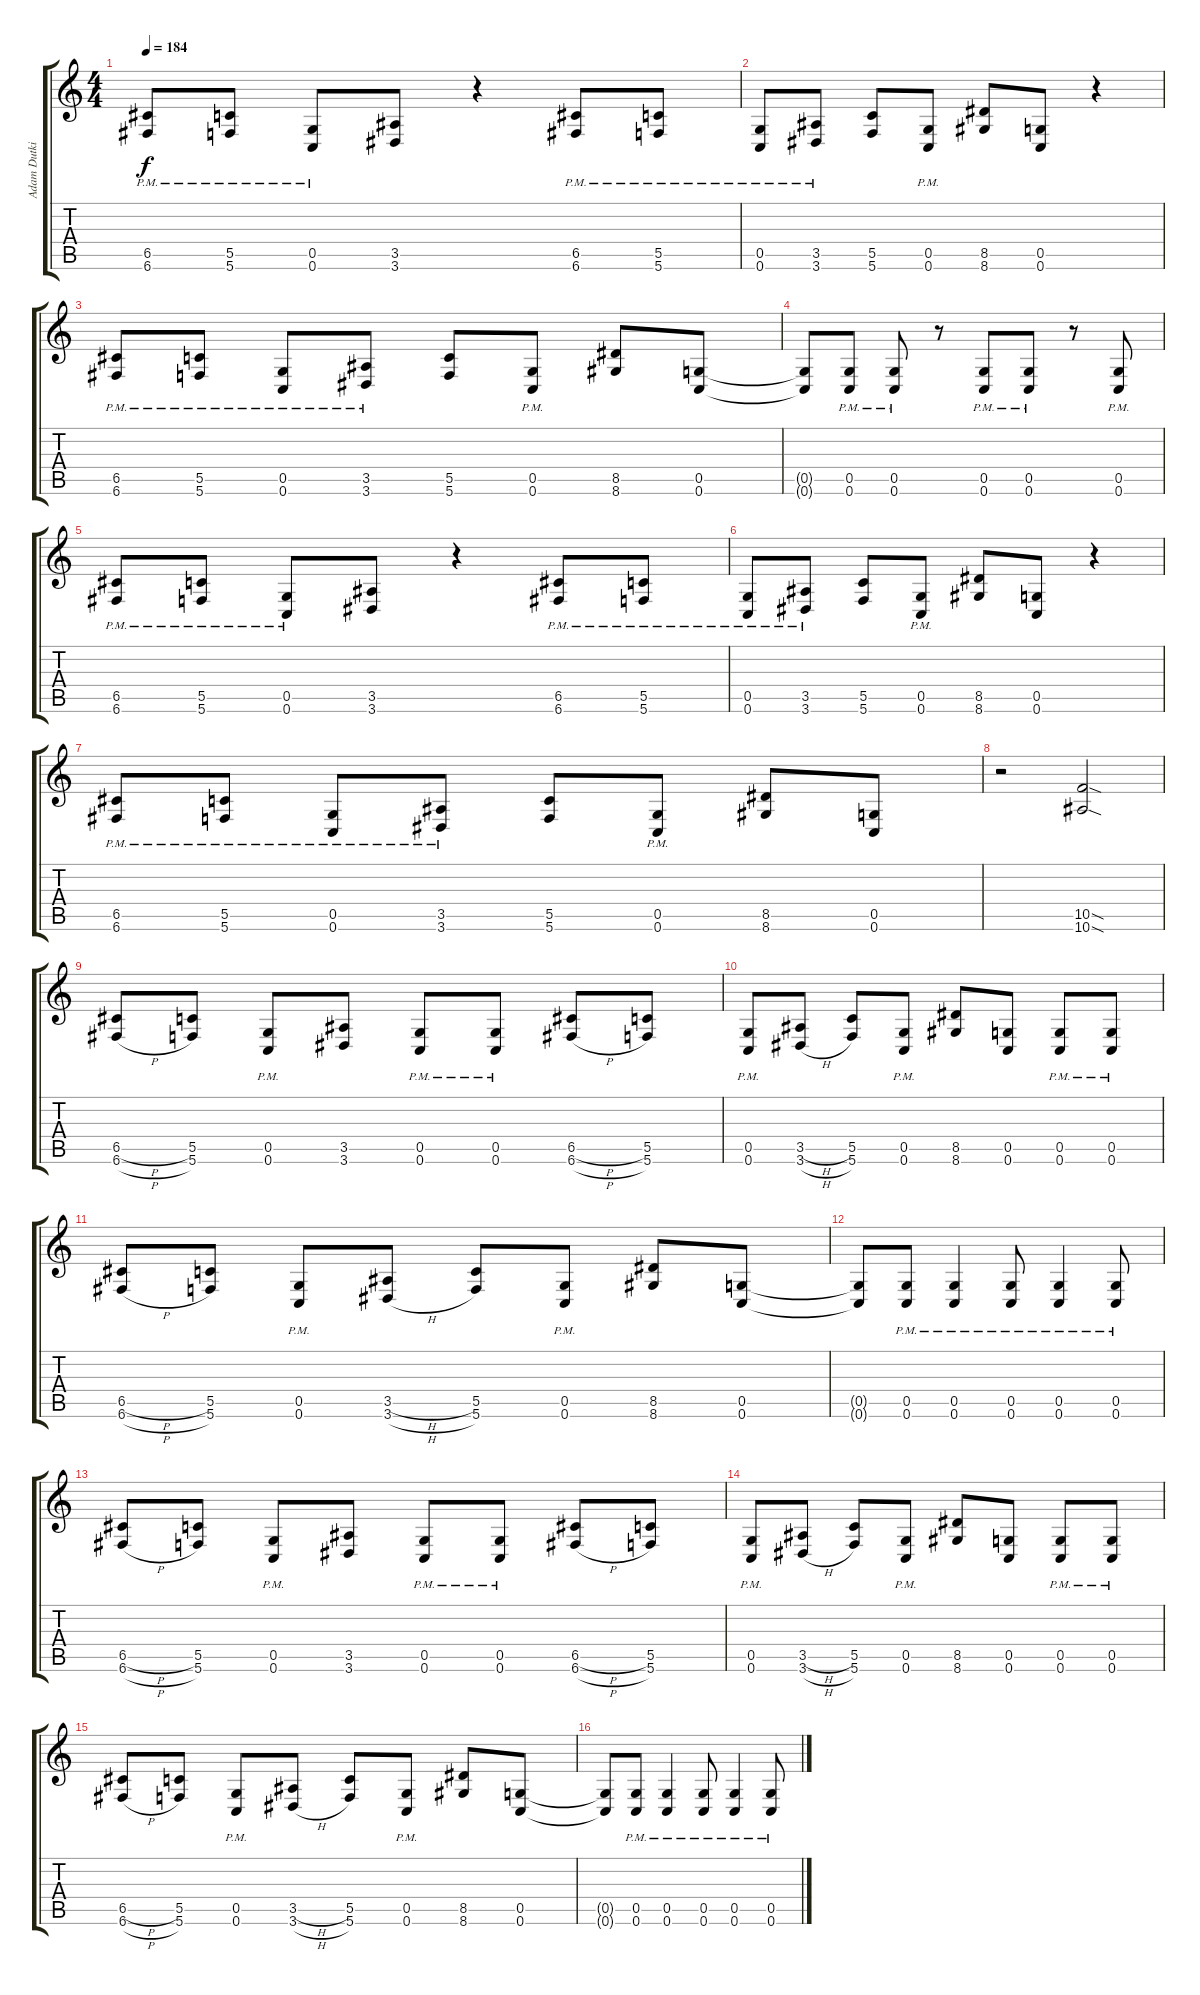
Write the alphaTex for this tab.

\track ("Adam Dutkiwiecz" "Adam Dutki") {instrument distortionguitar}
\staff {score tabs}
\tuning (D4 A3 F3 C3 G2 C2) {hide}
\ts (4 4)
\tempo 184
\clef g2
\ks c
(6.5{pm} 6.6{pm}).8{dy f instrument distortionguitar} (5.5{pm} 5.6{pm}).8 (0.5{pm} 0.6{pm}).8 (3.5 3.6).8 r.4 (6.5{pm} 6.6{pm}).8 (5.5{pm} 5.6{pm}).8 |
(0.5{pm} 0.6{pm}).8 (3.5{pm} 3.6{pm}).8 (5.5 5.6).8 (0.5{pm} 0.6{pm}).8 (8.5 8.6).8 (0.5 0.6).8 r.4 |
(6.5{pm} 6.6{pm}).8 (5.5{pm} 5.6{pm}).8 (0.5{pm} 0.6{pm}).8 (3.5{pm} 3.6{pm}).8 (5.5 5.6).8 (0.5{pm} 0.6{pm}).8 (8.5 8.6).8 (0.5 0.6).8 |
(0.5{t} 0.6{t}).8 (0.5{pm} 0.6{pm}).8 (0.5{pm} 0.6{pm}).8 r.8 (0.5{pm} 0.6{pm}).8 (0.5{pm} 0.6{pm}).8 r.8 (0.5{pm} 0.6{pm}).8 |
(6.5{pm} 6.6{pm}).8 (5.5{pm} 5.6{pm}).8 (0.5{pm} 0.6{pm}).8 (3.5 3.6).8 r.4 (6.5{pm} 6.6{pm}).8 (5.5{pm} 5.6{pm}).8 |
(0.5{pm} 0.6{pm}).8 (3.5{pm} 3.6{pm}).8 (5.5 5.6).8 (0.5{pm} 0.6{pm}).8 (8.5 8.6).8 (0.5 0.6).8 r.4 |
(6.5{pm} 6.6{pm}).8 (5.5{pm} 5.6{pm}).8 (0.5{pm} 0.6{pm}).8 (3.5{pm} 3.6{pm}).8 (5.5 5.6).8 (0.5{pm} 0.6{pm}).8 (8.5 8.6).8 (0.5 0.6).8 |
r.2 (10.5{sod} 10.6{sod}).2 |
(6.5{h} 6.6{h}).8 (5.5 5.6).8 (0.5{pm} 0.6{pm}).8 (3.5 3.6).8 (0.5{pm} 0.6{pm}).8 (0.5{pm} 0.6{pm}).8 (6.5{h} 6.6{h}).8 (5.5 5.6).8 |
(0.5{pm} 0.6{pm}).8 (3.5{h} 3.6{h}).8 (5.5 5.6).8 (0.5{pm} 0.6{pm}).8 (8.5 8.6).8 (0.5 0.6).8 (0.5{pm} 0.6{pm}).8 (0.5{pm} 0.6{pm}).8 |
(6.5{h} 6.6{h}).8 (5.5 5.6).8 (0.5{pm} 0.6{pm}).8 (3.5{h} 3.6{h}).8 (5.5 5.6).8 (0.5{pm} 0.6{pm}).8 (8.5 8.6).8 (0.5 0.6).8 |
(0.5{t} 0.6{t}).8 (0.5{pm} 0.6{pm}).8 (0.5{pm} 0.6{pm}).4 (0.5{pm} 0.6{pm}).8 (0.5{pm} 0.6{pm}).4 (0.5{pm} 0.6{pm}).8 |
(6.5{h} 6.6{h}).8 (5.5 5.6).8 (0.5{pm} 0.6{pm}).8 (3.5 3.6).8 (0.5{pm} 0.6{pm}).8 (0.5{pm} 0.6{pm}).8 (6.5{h} 6.6{h}).8 (5.5 5.6).8 |
(0.5{pm} 0.6{pm}).8 (3.5{h} 3.6{h}).8 (5.5 5.6).8 (0.5{pm} 0.6{pm}).8 (8.5 8.6).8 (0.5 0.6).8 (0.5{pm} 0.6{pm}).8 (0.5{pm} 0.6{pm}).8 |
(6.5{h} 6.6{h}).8 (5.5 5.6).8 (0.5{pm} 0.6{pm}).8 (3.5{h} 3.6{h}).8 (5.5 5.6).8 (0.5{pm} 0.6{pm}).8 (8.5 8.6).8 (0.5 0.6).8 |
(0.5{t} 0.6{t}).8 (0.5{pm} 0.6{pm}).8 (0.5{pm} 0.6{pm}).4 (0.5{pm} 0.6{pm}).8 (0.5{pm} 0.6{pm}).4 (0.5{pm} 0.6{pm}).8
